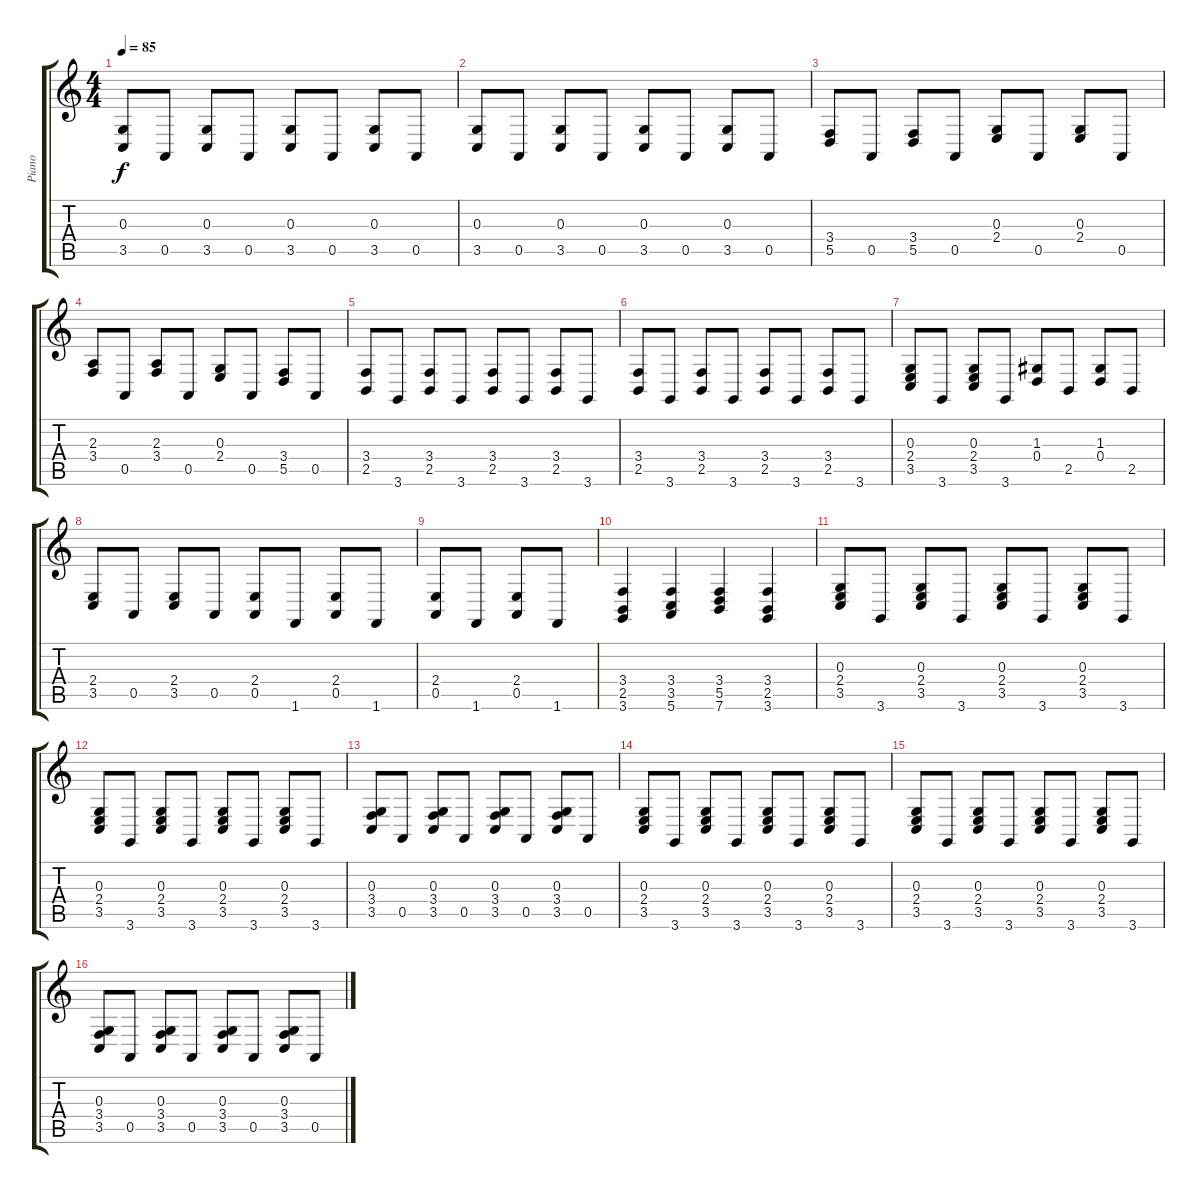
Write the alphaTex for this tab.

\track ("Piano" "Piano") {instrument electricpiano1}
\staff {score tabs}
\tuning (E4 B3 G3 D3 A2 E2) {hide}
\ts (4 4)
\tempo 85
\clef g2
\ks c
(0.3 3.5).8{dy f} 0.5.8 (0.3 3.5).8 0.5.8 (0.3 3.5).8 0.5.8 (0.3 3.5).8 0.5.8 |
(0.3 3.5).8 0.5.8 (0.3 3.5).8 0.5.8 (0.3 3.5).8 0.5.8 (0.3 3.5).8 0.5.8 |
(3.4 5.5).8 0.5.8 (3.4 5.5).8 0.5.8 (0.3 2.4).8 0.5.8 (0.3 2.4).8 0.5.8 |
(2.3 3.4).8 0.5.8 (2.3 3.4).8 0.5.8 (0.3 2.4).8 0.5.8 (3.4 5.5).8 0.5.8 |
(3.4 2.5).8 3.6.8 (3.4 2.5).8 3.6.8 (3.4 2.5).8 3.6.8 (3.4 2.5).8 3.6.8 |
(3.4 2.5).8 3.6.8 (3.4 2.5).8 3.6.8 (3.4 2.5).8 3.6.8 (3.4 2.5).8 3.6.8 |
(0.3 2.4 3.5).8 3.6.8 (0.3 2.4 3.5).8 3.6.8 (1.3 0.4).8 2.5.8 (1.3 0.4).8 2.5.8 |
(2.4 3.5).8 0.5.8 (2.4 3.5).8 0.5.8 (2.4 0.5).8 1.6.8 (2.4 0.5).8 1.6.8 |
(2.4 0.5).8 1.6.8 (2.4 0.5).8 1.6.8 |
(3.4 2.5 3.6).4 (3.4 3.5 5.6).4 (3.4 5.5 7.6).4 (3.4 2.5 3.6).4 |
(0.3 2.4 3.5).8 3.6.8 (0.3 2.4 3.5).8 3.6.8 (0.3 2.4 3.5).8 3.6.8 (0.3 2.4 3.5).8 3.6.8 |
(0.3 2.4 3.5).8 3.6.8 (0.3 2.4 3.5).8 3.6.8 (0.3 2.4 3.5).8 3.6.8 (0.3 2.4 3.5).8 3.6.8 |
(0.3 3.4 3.5).8 0.5.8 (0.3 3.4 3.5).8 0.5.8 (0.3 3.4 3.5).8 0.5.8 (0.3 3.4 3.5).8 0.5.8 |
(0.3 2.4 3.5).8 3.6.8 (0.3 2.4 3.5).8 3.6.8 (0.3 2.4 3.5).8 3.6.8 (0.3 2.4 3.5).8 3.6.8 |
(0.3 2.4 3.5).8 3.6.8 (0.3 2.4 3.5).8 3.6.8 (0.3 2.4 3.5).8 3.6.8 (0.3 2.4 3.5).8 3.6.8 |
(0.3 3.4 3.5).8 0.5.8 (0.3 3.4 3.5).8 0.5.8 (0.3 3.4 3.5).8 0.5.8 (0.3 3.4 3.5).8 0.5.8
